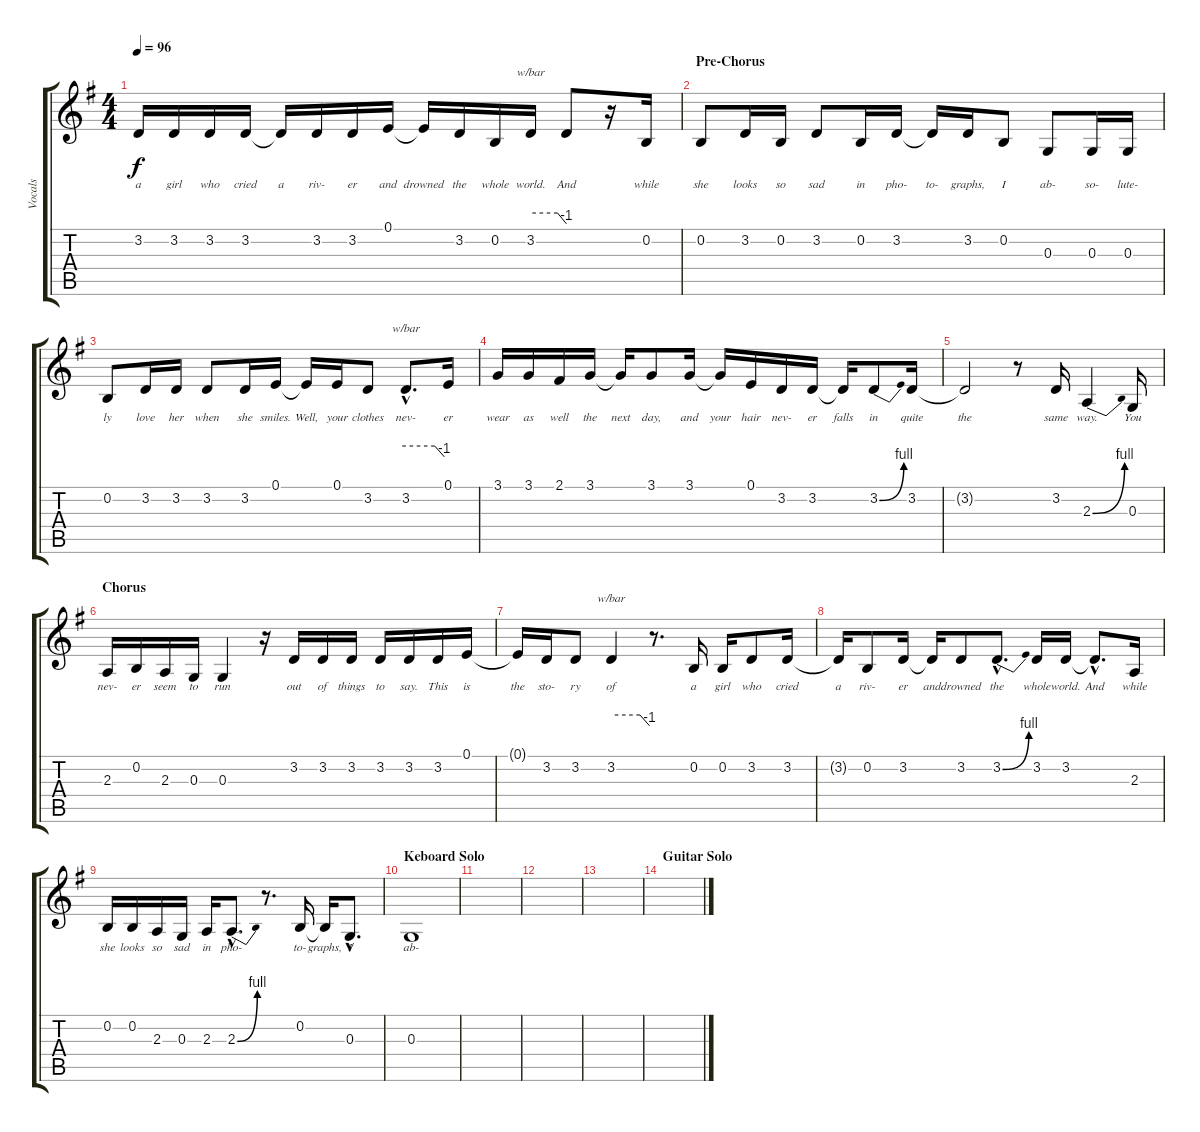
\track ("Vocals" "Vocals") {instrument clarinet}
\staff {score tabs}
\tuning (E4 B3 G3 D3 A2 E2) {hide}
\ts (4 4)
\tempo 96
\clef g2
\ks g
3.2.16{lyrics (0 "a") lyrics (1 "") lyrics (2 "") lyrics (3 "") lyrics (4 "") dy f} 3.2.16{lyrics (0 "girl") lyrics (1 "") lyrics (2 "") lyrics (3 "") lyrics (4 "")} 3.2.16{lyrics (0 "who") lyrics (1 "") lyrics (2 "") lyrics (3 "") lyrics (4 "")} 3.2.16{lyrics (0 "cried") lyrics (1 "") lyrics (2 "") lyrics (3 "") lyrics (4 "")} 3.2{t}.16{lyrics (0 "a") lyrics (1 "") lyrics (2 "") lyrics (3 "") lyrics (4 "")} 3.2.16{lyrics (0 "riv-") lyrics (1 "") lyrics (2 "") lyrics (3 "") lyrics (4 "")} 3.2.16{lyrics (0 "er") lyrics (1 "") lyrics (2 "") lyrics (3 "") lyrics (4 "")} 0.1.16{lyrics (0 "and") lyrics (1 "") lyrics (2 "") lyrics (3 "") lyrics (4 "")} 0.1{t}.16{lyrics (0 "drowned") lyrics (1 "") lyrics (2 "") lyrics (3 "") lyrics (4 "")} 3.2.16{lyrics (0 "the") lyrics (1 "") lyrics (2 "") lyrics (3 "") lyrics (4 "")} 0.2.16{lyrics (0 "whole") lyrics (1 "") lyrics (2 "") lyrics (3 "") lyrics (4 "")} 3.2.16{tbe (custom default 0 0 45 0 60 -4) lyrics (0 "world.") lyrics (1 "") lyrics (2 "") lyrics (3 "") lyrics (4 "")} 3.2{t}.8{lyrics (0 "And") lyrics (1 "") lyrics (2 "") lyrics (3 "") lyrics (4 "")} r.16 0.2.16{lyrics (0 "while") lyrics (1 "") lyrics (2 "") lyrics (3 "") lyrics (4 "")} |
\section ("" "Pre-Chorus")
0.2.8{lyrics (0 "she") lyrics (1 "") lyrics (2 "") lyrics (3 "") lyrics (4 "")} 3.2.16{lyrics (0 "looks") lyrics (1 "") lyrics (2 "") lyrics (3 "") lyrics (4 "")} 0.2.16{lyrics (0 "so") lyrics (1 "") lyrics (2 "") lyrics (3 "") lyrics (4 "")} 3.2.8{lyrics (0 "sad") lyrics (1 "") lyrics (2 "") lyrics (3 "") lyrics (4 "")} 0.2.16{lyrics (0 "in") lyrics (1 "") lyrics (2 "") lyrics (3 "") lyrics (4 "")} 3.2.16{lyrics (0 "pho-") lyrics (1 "") lyrics (2 "") lyrics (3 "") lyrics (4 "")} 3.2{t}.16{lyrics (0 "to-") lyrics (1 "") lyrics (2 "") lyrics (3 "") lyrics (4 "")} 3.2.16{lyrics (0 "graphs,") lyrics (1 "") lyrics (2 "") lyrics (3 "") lyrics (4 "")} 0.2.8{lyrics (0 "I") lyrics (1 "") lyrics (2 "") lyrics (3 "") lyrics (4 "")} 0.3.8{lyrics (0 "ab-") lyrics (1 "") lyrics (2 "") lyrics (3 "") lyrics (4 "")} 0.3.16{lyrics (0 "so-") lyrics (1 "") lyrics (2 "") lyrics (3 "") lyrics (4 "")} 0.3.16{lyrics (0 "lute-") lyrics (1 "") lyrics (2 "") lyrics (3 "") lyrics (4 "")} |
0.2.8{lyrics (0 "ly") lyrics (1 "") lyrics (2 "") lyrics (3 "") lyrics (4 "")} 3.2.16{lyrics (0 "love") lyrics (1 "") lyrics (2 "") lyrics (3 "") lyrics (4 "")} 3.2.16{lyrics (0 "her") lyrics (1 "") lyrics (2 "") lyrics (3 "") lyrics (4 "")} 3.2.8{lyrics (0 "when") lyrics (1 "") lyrics (2 "") lyrics (3 "") lyrics (4 "")} 3.2.16{lyrics (0 "she") lyrics (1 "") lyrics (2 "") lyrics (3 "") lyrics (4 "")} 0.1.16{lyrics (0 "smiles.") lyrics (1 "") lyrics (2 "") lyrics (3 "") lyrics (4 "")} 0.1{t}.16{lyrics (0 "Well,") lyrics (1 "") lyrics (2 "") lyrics (3 "") lyrics (4 "")} 0.1.16{lyrics (0 "your") lyrics (1 "") lyrics (2 "") lyrics (3 "") lyrics (4 "")} 3.2.8{lyrics (0 "clothes") lyrics (1 "") lyrics (2 "") lyrics (3 "") lyrics (4 "")} 3.2{hac}.8{d tbe (custom default 0 0 45 0 60 -4) lyrics (0 "nev-") lyrics (1 "") lyrics (2 "") lyrics (3 "") lyrics (4 "")} 0.1.16{lyrics (0 "er") lyrics (1 "") lyrics (2 "") lyrics (3 "") lyrics (4 "")} |
3.1.16{lyrics (0 "wear") lyrics (1 "") lyrics (2 "") lyrics (3 "") lyrics (4 "")} 3.1.16{lyrics (0 "as") lyrics (1 "") lyrics (2 "") lyrics (3 "") lyrics (4 "")} 2.1.16{lyrics (0 "well") lyrics (1 "") lyrics (2 "") lyrics (3 "") lyrics (4 "")} 3.1.16{lyrics (0 "the") lyrics (1 "") lyrics (2 "") lyrics (3 "") lyrics (4 "")} 3.1{t}.16{lyrics (0 "next") lyrics (1 "") lyrics (2 "") lyrics (3 "") lyrics (4 "")} 3.1.8{lyrics (0 "day,") lyrics (1 "") lyrics (2 "") lyrics (3 "") lyrics (4 "")} 3.1.16{lyrics (0 "and") lyrics (1 "") lyrics (2 "") lyrics (3 "") lyrics (4 "")} 3.1{t}.16{lyrics (0 "your") lyrics (1 "") lyrics (2 "") lyrics (3 "") lyrics (4 "")} 0.1.16{lyrics (0 "hair") lyrics (1 "") lyrics (2 "") lyrics (3 "") lyrics (4 "")} 3.2.16{lyrics (0 "nev-") lyrics (1 "") lyrics (2 "") lyrics (3 "") lyrics (4 "")} 3.2.16{lyrics (0 "er") lyrics (1 "") lyrics (2 "") lyrics (3 "") lyrics (4 "")} 3.2{t}.16{lyrics (0 "falls") lyrics (1 "") lyrics (2 "") lyrics (3 "") lyrics (4 "")} 3.2{be (bend 0 0 60 4)}.8{lyrics (0 "in") lyrics (1 "") lyrics (2 "") lyrics (3 "") lyrics (4 "")} 3.2.16{lyrics (0 "quite") lyrics (1 "") lyrics (2 "") lyrics (3 "") lyrics (4 "")} |
3.2{t}.2{lyrics (0 "the") lyrics (1 "") lyrics (2 "") lyrics (3 "") lyrics (4 "")} r.8 3.2.16{lyrics (0 "same") lyrics (1 "") lyrics (2 "") lyrics (3 "") lyrics (4 "")} 2.3{be (bend 0 0 60 4)}.4{lyrics (0 "way.") lyrics (1 "") lyrics (2 "") lyrics (3 "") lyrics (4 "")} 0.3.16{lyrics (0 "You") lyrics (1 "") lyrics (2 "") lyrics (3 "") lyrics (4 "")} |
\section ("" "Chorus")
2.3.16{lyrics (0 "nev-") lyrics (1 "") lyrics (2 "") lyrics (3 "") lyrics (4 "")} 0.2.16{lyrics (0 "er") lyrics (1 "") lyrics (2 "") lyrics (3 "") lyrics (4 "")} 2.3.16{lyrics (0 "seem") lyrics (1 "") lyrics (2 "") lyrics (3 "") lyrics (4 "")} 0.3.16{lyrics (0 "to") lyrics (1 "") lyrics (2 "") lyrics (3 "") lyrics (4 "")} 0.3.4{lyrics (0 "run") lyrics (1 "") lyrics (2 "") lyrics (3 "") lyrics (4 "")} r.16 3.2.16{lyrics (0 "out") lyrics (1 "") lyrics (2 "") lyrics (3 "") lyrics (4 "")} 3.2.16{lyrics (0 "of") lyrics (1 "") lyrics (2 "") lyrics (3 "") lyrics (4 "")} 3.2.16{lyrics (0 "things") lyrics (1 "") lyrics (2 "") lyrics (3 "") lyrics (4 "")} 3.2.16{lyrics (0 "to") lyrics (1 "") lyrics (2 "") lyrics (3 "") lyrics (4 "")} 3.2.16{lyrics (0 "say.") lyrics (1 "") lyrics (2 "") lyrics (3 "") lyrics (4 "")} 3.2.16{lyrics (0 "This") lyrics (1 "") lyrics (2 "") lyrics (3 "") lyrics (4 "")} 0.1.16{lyrics (0 "is") lyrics (1 "") lyrics (2 "") lyrics (3 "") lyrics (4 "")} |
0.1{t}.16{lyrics (0 "the") lyrics (1 "") lyrics (2 "") lyrics (3 "") lyrics (4 "")} 3.2.16{lyrics (0 "sto-") lyrics (1 "") lyrics (2 "") lyrics (3 "") lyrics (4 "")} 3.2.8{lyrics (0 "ry") lyrics (1 "") lyrics (2 "") lyrics (3 "") lyrics (4 "")} 3.2.4{tbe (custom default 0 0 45 0 60 -4) lyrics (0 "of") lyrics (1 "") lyrics (2 "") lyrics (3 "") lyrics (4 "")} r.8{d} 0.2.16{lyrics (0 "a") lyrics (1 "") lyrics (2 "") lyrics (3 "") lyrics (4 "")} 0.2.16{lyrics (0 "girl") lyrics (1 "") lyrics (2 "") lyrics (3 "") lyrics (4 "")} 3.2.8{lyrics (0 "who") lyrics (1 "") lyrics (2 "") lyrics (3 "") lyrics (4 "")} 3.2.16{lyrics (0 "cried") lyrics (1 "") lyrics (2 "") lyrics (3 "") lyrics (4 "")} |
3.2{t}.16{lyrics (0 "a") lyrics (1 "") lyrics (2 "") lyrics (3 "") lyrics (4 "")} 0.2.8{lyrics (0 "riv-") lyrics (1 "") lyrics (2 "") lyrics (3 "") lyrics (4 "")} 3.2.16{lyrics (0 "er") lyrics (1 "") lyrics (2 "") lyrics (3 "") lyrics (4 "")} 3.2{t}.16{lyrics (0 "and") lyrics (1 "") lyrics (2 "") lyrics (3 "") lyrics (4 "")} 3.2.8{lyrics (0 "drowned") lyrics (1 "") lyrics (2 "") lyrics (3 "") lyrics (4 "")} 3.2{be (bend 0 0 60 4) hac}.8{d lyrics (0 "the") lyrics (1 "") lyrics (2 "") lyrics (3 "") lyrics (4 "")} 3.2.16{lyrics (0 "whole") lyrics (1 "") lyrics (2 "") lyrics (3 "") lyrics (4 "")} 3.2.16{lyrics (0 "world.") lyrics (1 "") lyrics (2 "") lyrics (3 "") lyrics (4 "")} 3.2{hac t}.8{d lyrics (0 "And") lyrics (1 "") lyrics (2 "") lyrics (3 "") lyrics (4 "")} 2.3.16{lyrics (0 "while") lyrics (1 "") lyrics (2 "") lyrics (3 "") lyrics (4 "")} |
0.2.16{lyrics (0 "she") lyrics (1 "") lyrics (2 "") lyrics (3 "") lyrics (4 "")} 0.2.16{lyrics (0 "looks") lyrics (1 "") lyrics (2 "") lyrics (3 "") lyrics (4 "")} 2.3.16{lyrics (0 "so") lyrics (1 "") lyrics (2 "") lyrics (3 "") lyrics (4 "")} 0.3.16{lyrics (0 "sad") lyrics (1 "") lyrics (2 "") lyrics (3 "") lyrics (4 "")} 2.3.16{lyrics (0 "in") lyrics (1 "") lyrics (2 "") lyrics (3 "") lyrics (4 "")} 2.3{be (bend 0 0 60 4) hac}.8{d lyrics (0 "pho-") lyrics (1 "") lyrics (2 "") lyrics (3 "") lyrics (4 "")} r.8{d} 0.2.16{lyrics (0 "to-") lyrics (1 "") lyrics (2 "") lyrics (3 "") lyrics (4 "")} 0.2{t}.16{lyrics (0 "graphs,") lyrics (1 "") lyrics (2 "") lyrics (3 "") lyrics (4 "")} 0.3{hac}.8{d lyrics (0 "I") lyrics (1 "") lyrics (2 "") lyrics (3 "") lyrics (4 "")} |
\section ("" "Keboard Solo")
0.3.1{lyrics (0 "ab-") lyrics (1 "") lyrics (2 "") lyrics (3 "") lyrics (4 "")} |
|
|
|
\section ("" "Guitar Solo")
